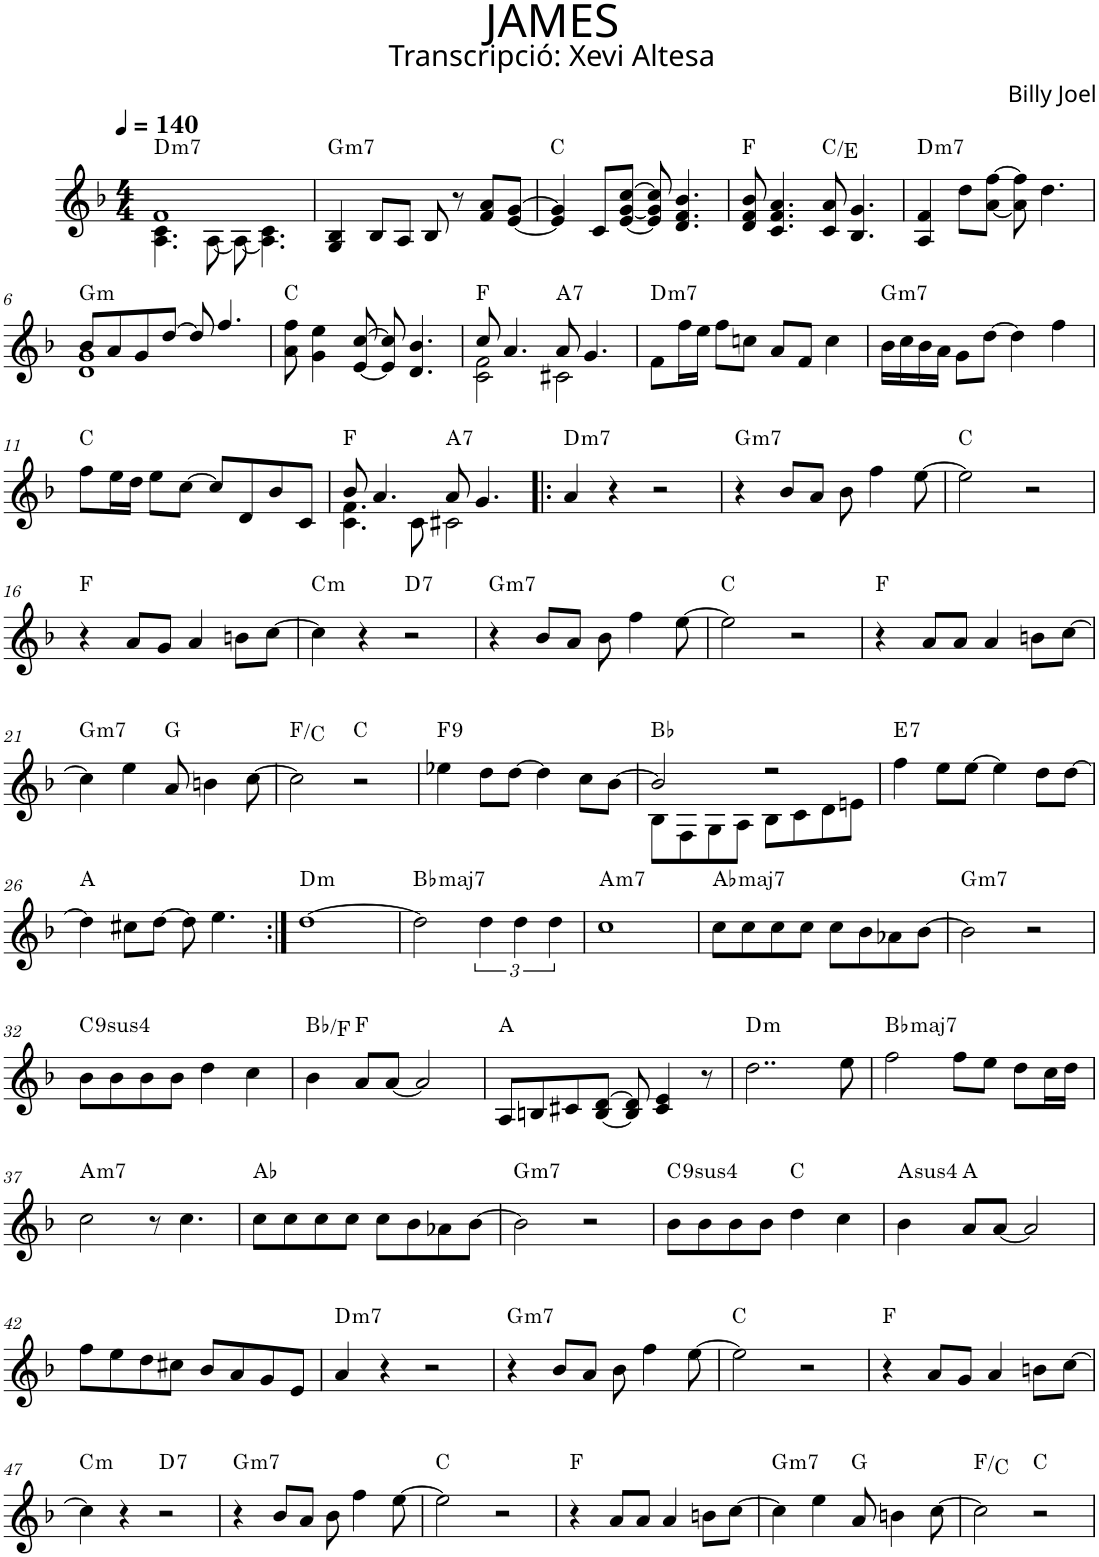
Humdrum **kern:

**kern	**harte
*part1	*part1
*staff1	*
*I"P1	*
*clefG2	*
*k[b-]	*
*d:	*
*M4/4	*
*MM140	*
=1	=1
*^	*
!	!	!LO:H:kt=m7
1f	4.A\ 4.c\	D:min7
.	[<8A\	.
.	8A\_	.
.	4.A\] 4.c\	.
=2	=2	=2
!	!	!LO:H:kt=m7
*v	*v	*
4G/ 4B-/	G:min7
8B-/L	.
8A/J	.
8B-/	.
8r	.
8f/ 8a/L	.
[<8e/ [>8g/J	.
=3	=3
4e/] 4g/]	C:maj
8c/L	.
[<8e/ [<8g/ [>8cc/J	.
8e/] 8g/] 8cc/]	.
4.d/ 4.f/ 4.b-/	.
=4	=4
8d/ 8f/ 8b-/	F:maj
4.c/ 4.f/ 4.a/	.
8c/ 8a/	C:maj/3
4.B-/ 4.g/	.
=5	=5
!	!LO:H:kt=m7
4A/ 4f/	D:min7
8dd\L	.
[<8a\ [>8ff\J	.
8a\] 8ff\]	.
4.dd\	.
!!LO:LB:g=z
=6	=6
*^	*
!	!	!LO:H:kt=m
8b-/L	1d 1g	G:min
8a/	.	.
8g/	.	.
[>8dd/J	.	.
8dd/]	.	.
4.ff/	.	.
*v	*v	*
=7	=7
8a\ 8ff\	C:maj
4g\ 4ee\	.
[<8e/ [>8cc/	.
8e/] 8cc/]	.
4.d/ 4.b-/	.
=8	=8
*^	*
8cc/	2c\ 2f\	F:maj
4.a/	.	.
!	!	!LO:H:kt=7
8a/	2c#X\	A:7
4.g/	.	.
*v	*v	*
=9	=9
!	!LO:H:kt=m7
8f\L	D:min7
16ff\L	.
16ee\JJ	.
8ff\L	.
8ccn\J	.
8a/L	.
8f/J	.
4cc\	.
=10	=10
!	!LO:H:kt=m7
16b-\LL	G:min7
16cc\	.
16b-\	.
16a\JJ	.
8g\L	.
[>8dd\J	.
4dd\]	.
4ff\	.
!!LO:LB:g=z
=11	=11
8ff\L	C:maj
16ee\L	.
16dd\JJ	.
8ee\L	.
[>8cc\J	.
8cc/L]	.
8d/	.
8b-/	.
8c/J	.
=12	=12
*^	*
8b-/	4.c\ 4.f\	F:maj
4.a/	.	.
.	8c\	.
!	!	!LO:H:kt=7
8a/	2c#X\	A:7
4.g/	.	.
*v	*v	*
=13!|:	=13!|:
!	!LO:H:kt=m7
4a/	D:min7
4r	.
2r	.
=14	=14
!	!LO:H:kt=m7
4r	G:min7
8b-/L	.
8a/J	.
8b-\	.
4ff\	.
[>8ee\	.
=15	=15
2ee\]	C:maj
2r	.
!!LO:LB:g=z
=16	=16
4r	F:maj
8a/L	.
8g/J	.
4a/	.
8bn\L	.
[>8cc\J	.
=17	=17
!	!LO:H:kt=m
4cc\]	C:min
4r	.
!	!LO:H:kt=7
2r	D:7
=18	=18
!	!LO:H:kt=m7
4r	G:min7
8b-/L	.
8a/J	.
8b-\	.
4ff\	.
[>8ee\	.
=19	=19
2ee\]	C:maj
2r	.
=20	=20
4r	F:maj
8a/L	.
8a/J	.
4a/	.
8bn\L	.
[>8cc\J	.
!!LO:LB:g=z
=21	=21
!	!LO:H:kt=m7
4cc\]	G:min7
4ee\	.
8a/	G:maj
4bn\	.
[>8cc\	.
=22	=22
2cc\]	F:maj/5
2r	C:maj
=23	=23
!	!LO:H:kt=9
4ee-X\	F:9
8dd\L	.
[>8dd\J	.
4dd\]	.
8cc\L	.
[>8b-\J	.
=24	=24
*^	*
2b-/]	8B-\L	Bb:maj
.	8F\	.
.	8G\	.
.	8A\J	.
2r	8B-\L	.
.	8c\	.
.	8d\	.
.	8en\J	.
=25	=25	=25
!	!	!LO:H:kt=7
*v	*v	*
4ff\	E:7
8ee\L	.
[>8ee\J	.
4ee\]	.
8dd\L	.
[>8dd\J	.
!!LO:LB:g=z
=26	=26
4dd\]	A:maj
8cc#X\L	.
[>8dd\J	.
8dd\]	.
4.ee\	.
=27:|!	=27:|!
!	!LO:H:kt=m
[>1dd	D:min
=28	=28
!	!LO:H:kt=maj7
2dd\]	Bb:maj7
6dd\	.
6dd\	.
6dd\	.
=29	=29
!	!LO:H:kt=m7
1cc	A:min7
=30	=30
!	!LO:H:kt=maj7
8cc\L	Ab:maj7
8cc\	.
8cc\	.
8cc\J	.
8cc\L	.
8b-\	.
8a-X\	.
[>8b-\J	.
=31	=31
!	!LO:H:kt=m7
2b-\]	G:min7
2r	.
!!LO:LB:g=z
=32	=32
!	!LO:H:kt=94
8b-\L	C:sus4(7,9)
8b-\	.
8b-\	.
8b-\J	.
4dd\	.
4cc\	.
=33	=33
4b-\	Bb:maj/5
8a/L	F:maj
[<8a/J	.
2a/]	.
=34	=34
8A/L	A:maj
8Bn/	.
8c#X/	.
[<8B/ [>8d/J	.
8B/] 8d/]	.
4c#/ 4e/	.
8r	.
=35	=35
!	!LO:H:kt=m
2..dd\	D:min
8ee\	.
=36	=36
!	!LO:H:kt=maj7
2ff\	Bb:maj7
8ff\L	.
8ee\J	.
8dd\L	.
16cc\L	.
16dd\JJ	.
!!LO:LB:g=z
=37	=37
!	!LO:H:kt=m7
2cc\	A:min7
8r	.
4.cc\	.
=38	=38
8cc\L	Ab:maj
8cc\	.
8cc\	.
8cc\J	.
8cc\L	.
8b-\	.
8a-X\	.
[>8b-\J	.
=39	=39
!	!LO:H:kt=m7
2b-\]	G:min7
2r	.
=40	=40
!	!LO:H:kt=94
8b-\L	C:sus4(7,9)
8b-\	.
8b-\	.
8b-\J	.
4dd\	C:maj
4cc\	.
=41	=41
!	!LO:H:kt=4
4b-\	A:sus4
8a/L	A:maj
[<8a/J	.
2a/]	.
!!LO:LB:g=z
=42	=42
8ff\L	.
8ee\	.
8dd\	.
8cc#X\J	.
8b-/L	.
8a/	.
8g/	.
8e/J	.
=43	=43
!	!LO:H:kt=m7
4a/	D:min7
4r	.
2r	.
=44	=44
!	!LO:H:kt=m7
4r	G:min7
8b-/L	.
8a/J	.
8b-\	.
4ff\	.
[>8ee\	.
=45	=45
2ee\]	C:maj
2r	.
=46	=46
4r	F:maj
8a/L	.
8g/J	.
4a/	.
8bn\L	.
[>8cc\J	.
!!LO:LB:g=z
=47	=47
!	!LO:H:kt=m
4cc\]	C:min
4r	.
!	!LO:H:kt=7
2r	D:7
=48	=48
!	!LO:H:kt=m7
4r	G:min7
8b-/L	.
8a/J	.
8b-\	.
4ff\	.
[>8ee\	.
=49	=49
2ee\]	C:maj
2r	.
=50	=50
4r	F:maj
8a/L	.
8a/J	.
4a/	.
8bn\L	.
[>8cc\J	.
=51	=51
!	!LO:H:kt=m7
4cc\]	G:min7
4ee\	.
8a/	G:maj
4bn\	.
[>8cc\	.
=52	=52
2cc\]	F:maj/5
2r	C:maj
=	=
*-	*-
